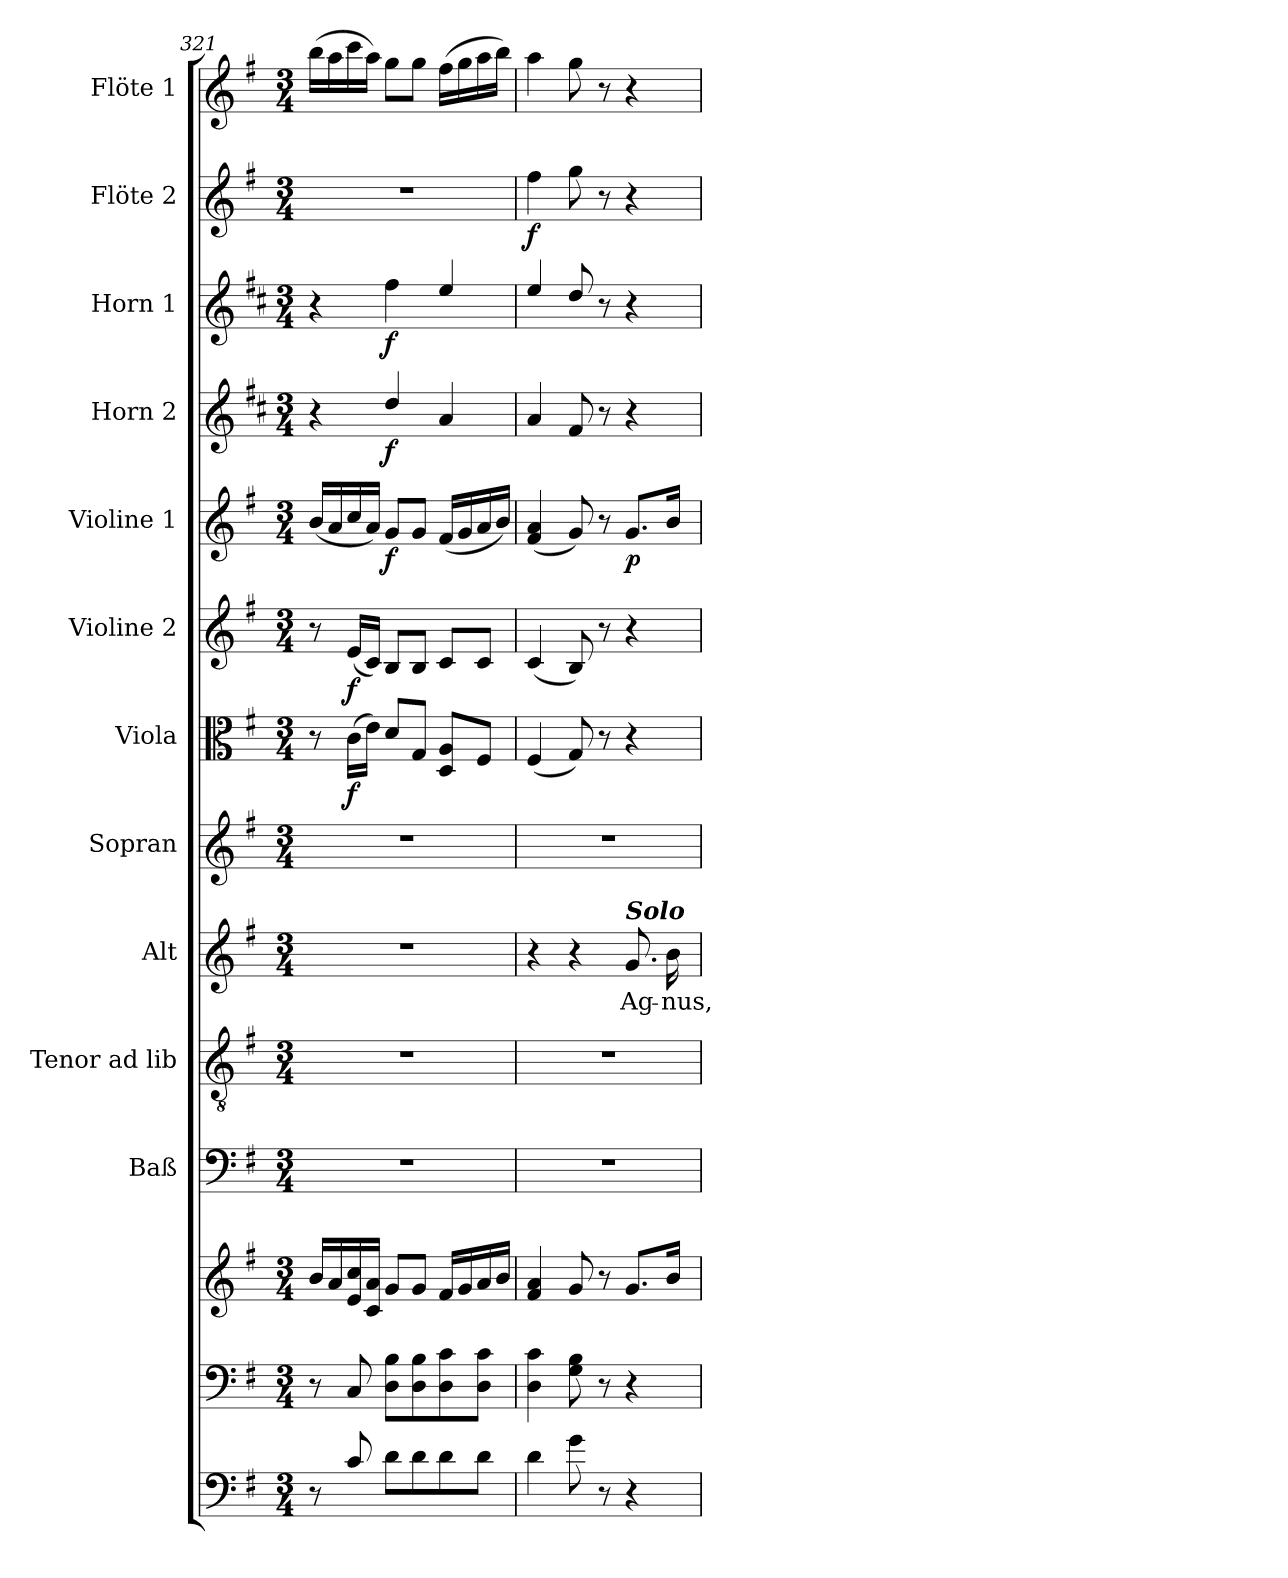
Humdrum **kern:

**kern	**kern	**kern	**kern	**kern	**kern	**text	**kern	**kern	**dynam	**kern	**dynam	**kern	**dynam	**kern	**dynam	**kern	**dynam	**kern	**dynam	**kern
*part13	*part12	*part12	*part11	*part10	*part9	*part9	*part8	*part7	*part7	*part6	*part6	*part5	*part5	*part4	*part4	*part3	*part3	*part2	*part2	*part1
*staff14	*staff13	*staff12	*staff11	*staff10	*staff9	*staff9	*staff8	*staff7	*staff7	*staff6	*staff6	*staff5	*staff5	*staff4	*staff4	*staff3	*staff3	*staff2	*staff2	*staff1
*	*	*	*I"Baß	*I"Tenor ad lib	*I"Alt	*	*I"Sopran	*I"Viola	*	*I"Violine 2	*	*I"Violine 1	*	*I"Horn 2	*	*I"Horn 1	*	*I"Flöte 2	*	*I"Flöte 1
*	*	*	*I'Baß	*I'Ten	*I'Alt	*	*I'Sop	*I'Vla.	*	*I'Vln. 2	*	*I'Vln. 1	*	*I'Hrn. 2	*	*I'Hrn. 1	*	*I'Fl. 2	*	*I'Fl. 1
*clefF4	*clefF4	*clefG2	*clefF4	*clefGv2	*clefG2	*	*clefG2	*clefC3	*	*clefG2	*	*clefG2	*	*clefG2	*	*clefG2	*	*clefG2	*	*clefG2
*ITrd7c12	*	*	*	*	*	*	*	*	*	*	*	*	*	*ITrd4c7	*	*ITrd4c7	*	*	*	*
*k[f#]	*k[f#]	*k[f#]	*k[f#]	*k[f#]	*k[f#]	*	*k[f#]	*k[f#]	*	*k[f#]	*	*k[f#]	*	*k[f#]	*	*k[f#]	*	*k[f#]	*	*k[f#]
*G:	*G:	*G:	*G:	*G:	*G:	*	*G:	*G:	*	*G:	*	*G:	*	*G:	*	*G:	*	*G:	*	*G:
*M3/4	*M3/4	*M3/4	*M3/4	*M3/4	*M3/4	*	*M3/4	*M3/4	*	*M3/4	*	*M3/4	*	*M3/4	*	*M3/4	*	*M3/4	*	*M3/4
=321	=321	=321	=321	=321	=321	=321	=321	=321	=321	=321	=321	=321	=321	=321	=321	=321	=321	=321	=321	=321
8r	8r	16b/LL	2.r	2.r	2.r	.	2.r	8r	.	8r	.	(<16b/LL	.	4r	.	4r	.	2.r	.	(>16bb\LL
.	.	16a/	.	.	.	.	.	.	.	.	.	16a/	.	.	.	.	.	.	.	16aa\
!	!	!	!	!	!	!	!	!	!LO:DY:b	!	!LO:DY:b	!	!	!	!	!	!	!	!	!
8C/	8C/	16e/ 16cc/	.	.	.	.	.	(>16c\LL	f	(<16e/LL	f	16cc/	.	.	.	.	.	.	.	16ccc\
.	.	16c/ 16a/JJ	.	.	.	.	.	16e\JJ)	.	16c/JJ)	.	16a/JJ)	.	.	.	.	.	.	.	16aa\JJ)
!	!	!	!	!	!	!	!	!	!	!	!	!	!LO:DY:b	!	!LO:DY:b	!	!LO:DY:b	!	!	!
8D\L	8D\ 8B\L	8g/L	.	.	.	.	.	8d/L	.	8B/L	.	8g/L	f	4g/	f	4b\	f	.	.	8gg\L
8D\	8D\ 8B\	8g/J	.	.	.	.	.	8G/J	.	8B/J	.	8g/J	.	.	.	.	.	.	.	8gg\J
8D\	8D\ 8c\	16f#/LL	.	.	.	.	.	8D/ 8A/L	.	8c/L	.	(<16f#/LL	.	4d/	.	4a/	.	.	.	(>16ff#\LL
.	.	16g/	.	.	.	.	.	.	.	.	.	16g/	.	.	.	.	.	.	.	16gg\
8D\J	8D\ 8c\J	16a/	.	.	.	.	.	8F#/J	.	8c/J	.	16a/	.	.	.	.	.	.	.	16aa\
.	.	16b/JJ	.	.	.	.	.	.	.	.	.	16b/JJ)	.	.	.	.	.	.	.	16bb\JJ)
=322	=322	=322	=322	=322	=322	=322	=322	=322	=322	=322	=322	=322	=322	=322	=322	=322	=322	=322	=322	=322
!	!	!	!	!	!	!	!	!	!	!	!	!	!	!	!	!	!	!	!LO:DY:b	!
4D\	4D\ 4c\	4f#/ 4a/	2.r	2.r	4r	.	2.r	(<4F#/	.	(<4c/	.	(<4f#/ 4a/	.	4d/	.	4a/	.	4ff#\	f	4aa\
8G\	8G\ 8B\	8g/	.	.	4r	.	.	8G/)	.	8B/)	.	8g/)	.	8B/	.	8g/	.	8gg\	.	8gg\
8r	8r	8r	.	.	.	.	.	8r	.	8r	.	8r	.	8r	.	8r	.	8r	.	8r
!	!	!	!	!	!LO:TX:a:Bi:t=Solo	!	!	!	!	!	!	!	!	!	!	!	!	!	!	!
!	!	!	!	!	!	!LO:LY:b	!	!	!	!	!	!	!LO:DY:b	!	!	!	!	!	!	!
4r	4r	8.g/L	.	.	8.g/	Ag-	.	4r	.	4r	.	8.g/L	p	4r	.	4r	.	4r	.	4r
!	!	!	!	!	!	!LO:LY:b	!	!	!	!	!	!	!	!	!	!	!	!	!	!
.	.	16b/Jk	.	.	16b\	-nus,	.	.	.	.	.	16b/Jk	.	.	.	.	.	.	.	.
=	=	=	=	=	=	=	=	=	=	=	=	=	=	=	=	=	=	=	=	=
*-	*-	*-	*-	*-	*-	*-	*-	*-	*-	*-	*-	*-	*-	*-	*-	*-	*-	*-	*-	*-
